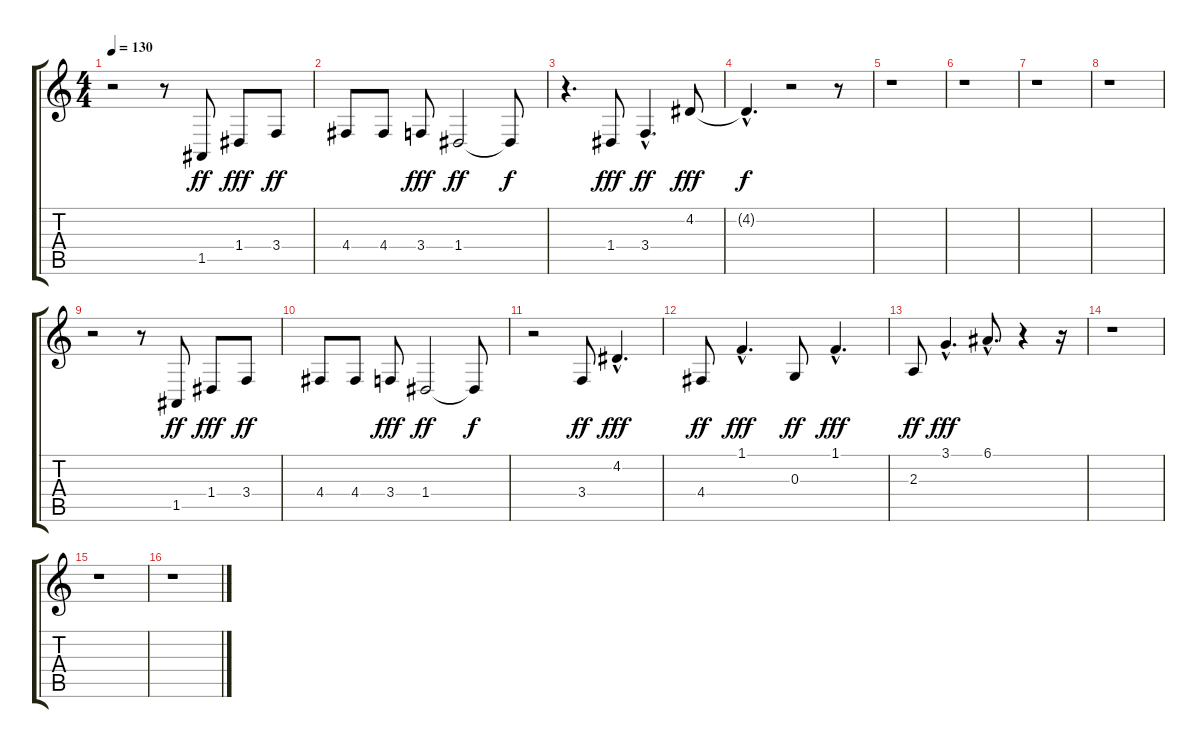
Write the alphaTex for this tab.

\track "" {instrument xylophone}
\staff {score tabs}
\tuning (E4 B3 G3 D3 A2 E2) {hide}
\ts (4 4)
\tempo 130
\clef g2
\ks c
r.2{dy fff} r.8 1.5.8{dy ff} 1.4.8{dy fff} 3.4.8{dy ff} |
4.4.8 4.4.8 3.4.8{dy fff} 1.4.2{dy ff} 1.4{t}.8{dy f} |
r.4{d} 1.4.8{dy fff} 3.4{hac}.4{d dy ff} 4.2.8{dy fff} |
4.2{hac t}.4{d dy f} r.2 r.8 |
r.1 |
r.1 |
r.1 |
r.1 |
r.2 r.8 1.5.8{dy ff} 1.4.8{dy fff} 3.4.8{dy ff} |
4.4.8 4.4.8 3.4.8{dy fff} 1.4.2{dy ff} 1.4{t}.8{dy f} |
r.2 3.4.8{dy ff} 4.2{hac}.4{d dy fff} |
4.4.8{dy ff} 1.1{hac}.4{d dy fff} 0.3.8{dy ff} 1.1{hac}.4{d dy fff} |
2.3.8{dy ff} 3.1{hac}.4{d dy fff} 6.1{hac}.8{d} r.4 r.16 |
r.1 |
r.1 |
r.1
